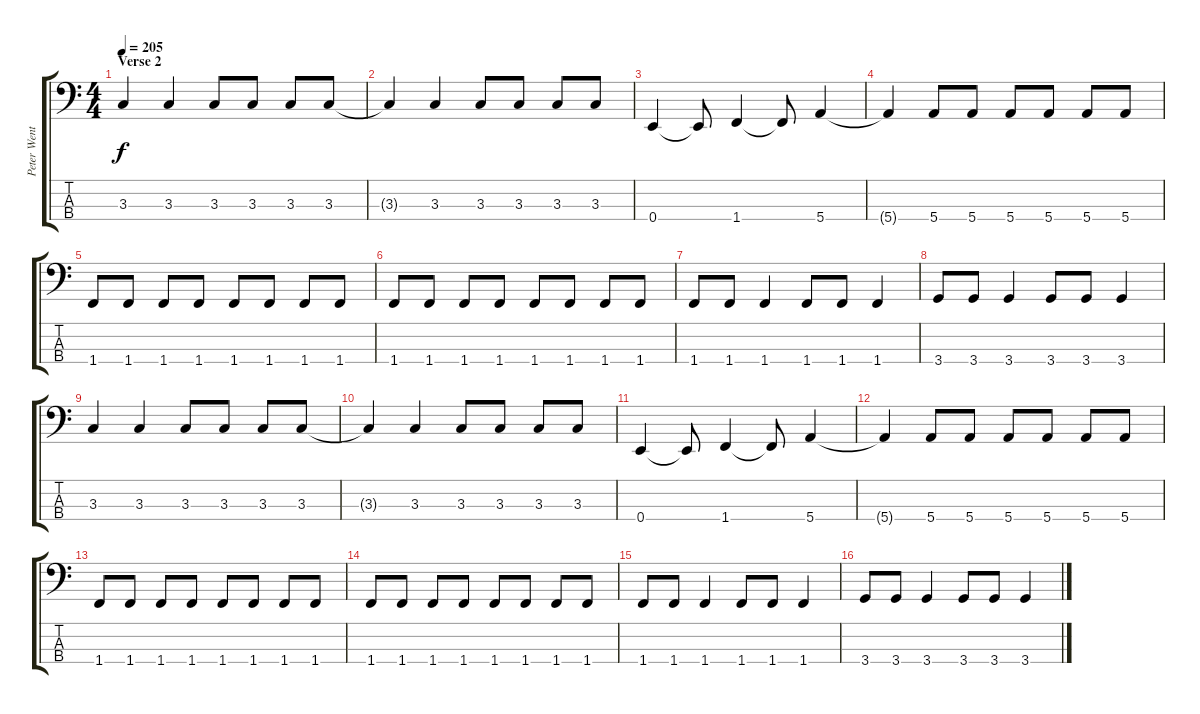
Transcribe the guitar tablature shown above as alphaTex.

\track ("Peter Wentz (Bass)" "Peter Went") {instrument electricbasspick}
\staff {score tabs}
\tuning (G2 D2 A1 E1) {hide}
\ts (4 4)
\section ("" "Verse 2")
\tempo 205
\clef f4
\ks c
3.3.4{dy f} 3.3.4 3.3.8 3.3.8 3.3.8 3.3.8 |
3.3{t}.4 3.3.4 3.3.8 3.3.8 3.3.8 3.3.8 |
0.4.4 0.4{t}.8 1.4.4 1.4{t}.8 5.4.4 |
5.4{t}.4 5.4.8 5.4.8 5.4.8 5.4.8 5.4.8 5.4.8 |
1.4.8 1.4.8 1.4.8 1.4.8 1.4.8 1.4.8 1.4.8 1.4.8 |
1.4.8 1.4.8 1.4.8 1.4.8 1.4.8 1.4.8 1.4.8 1.4.8 |
1.4.8 1.4.8 1.4.4 1.4.8 1.4.8 1.4.4 |
3.4.8 3.4.8 3.4.4 3.4.8 3.4.8 3.4.4 |
3.3.4 3.3.4 3.3.8 3.3.8 3.3.8 3.3.8 |
3.3{t}.4 3.3.4 3.3.8 3.3.8 3.3.8 3.3.8 |
0.4.4 0.4{t}.8 1.4.4 1.4{t}.8 5.4.4 |
5.4{t}.4 5.4.8 5.4.8 5.4.8 5.4.8 5.4.8 5.4.8 |
1.4.8 1.4.8 1.4.8 1.4.8 1.4.8 1.4.8 1.4.8 1.4.8 |
1.4.8 1.4.8 1.4.8 1.4.8 1.4.8 1.4.8 1.4.8 1.4.8 |
1.4.8 1.4.8 1.4.4 1.4.8 1.4.8 1.4.4 |
3.4.8 3.4.8 3.4.4 3.4.8 3.4.8 3.4.4
